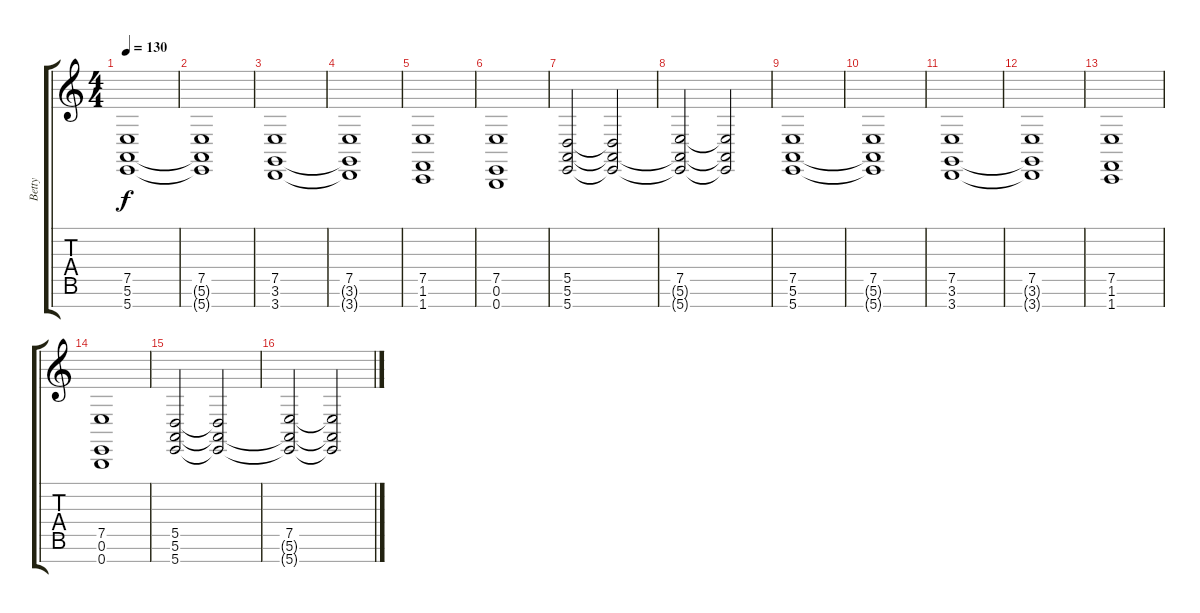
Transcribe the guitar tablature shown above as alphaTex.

\track ("Betty" "Betty") {instrument accordion}
\staff {score tabs}
\tuning (E4 B3 G3 D3 A2 E2 B1) {hide}
\ts (4 4)
\tempo 130
\clef g2
\ks c
(7.5 5.6 5.7).1{dy f} |
(7.5 5.6{t} 5.7{t}).1 |
(7.5 3.6 3.7).1 |
(7.5 3.6{t} 3.7{t}).1 |
(7.5 1.6 1.7).1 |
(7.5 0.6 0.7).1 |
(5.5 5.6 5.7).2 (5.5{t} 5.6{t} 5.7{t}).2 |
(7.5 5.6{t} 5.7{t}).2 (7.5{t} 5.6{t} 5.7{t}).2 |
(7.5 5.6 5.7).1 |
(7.5 5.6{t} 5.7{t}).1 |
(7.5 3.6 3.7).1 |
(7.5 3.6{t} 3.7{t}).1 |
(7.5 1.6 1.7).1 |
(7.5 0.6 0.7).1 |
(5.5 5.6 5.7).2 (5.5{t} 5.6{t} 5.7{t}).2 |
(7.5 5.6{t} 5.7{t}).2 (7.5{t} 5.6{t} 5.7{t}).2
